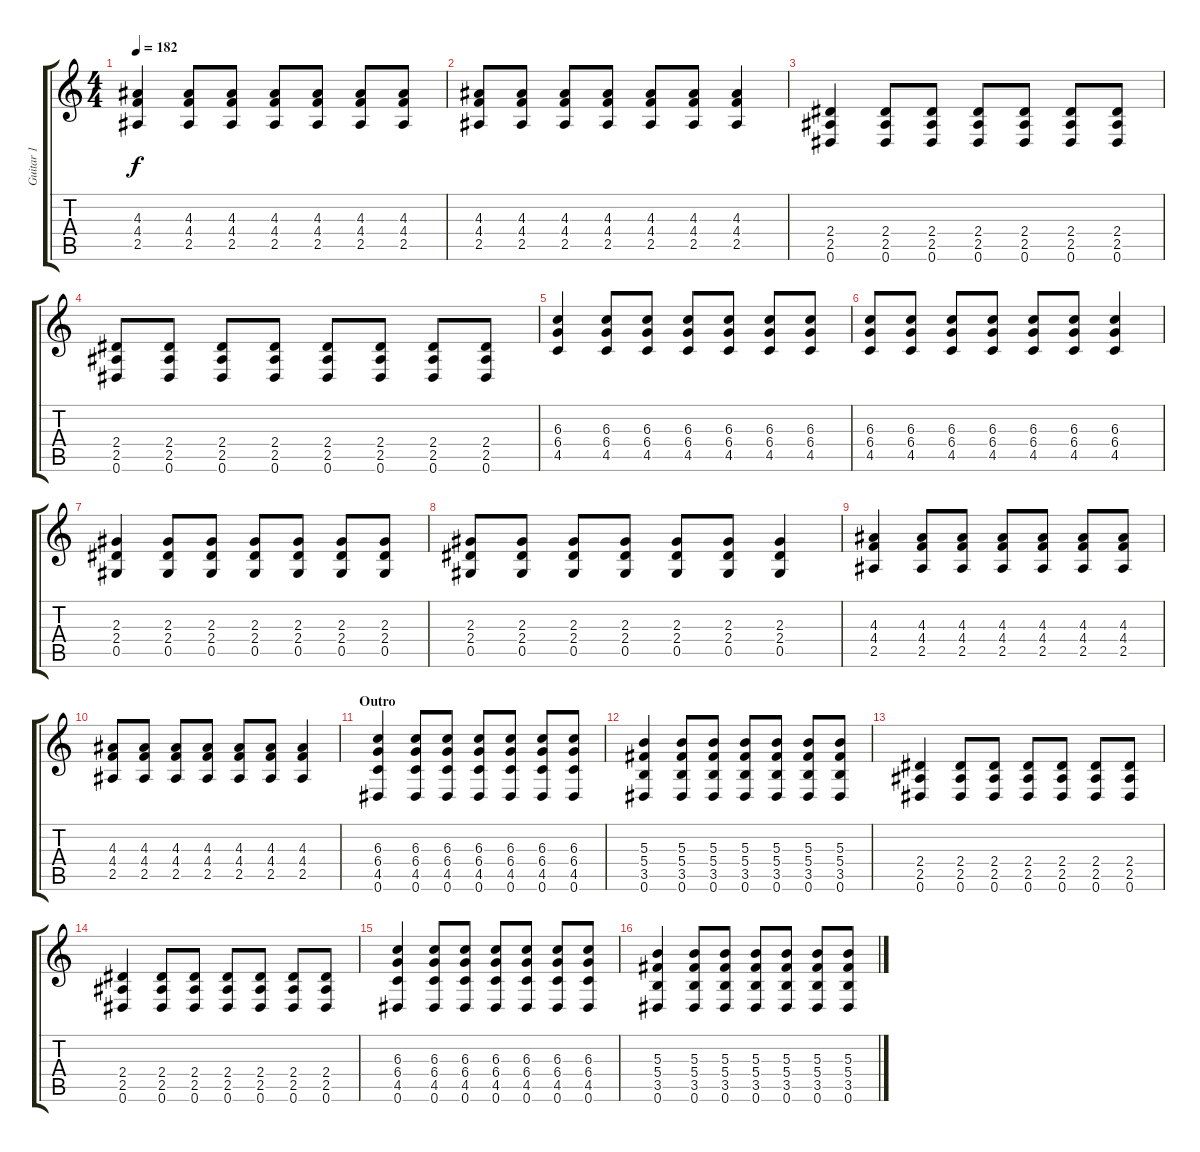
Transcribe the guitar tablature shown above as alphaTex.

\track ("Guitar 1" "Guitar 1") {instrument overdrivenguitar}
\staff {score tabs}
\tuning (Eb4 Bb3 Gb3 Db3 Ab2 Eb2) {hide}
\ts (4 4)
\tempo 182
\clef g2
\ks c
(4.3 4.4 2.5).4{dy f} (4.3 4.4 2.5).8 (4.3 4.4 2.5).8 (4.3 4.4 2.5).8 (4.3 4.4 2.5).8 (4.3 4.4 2.5).8 (4.3 4.4 2.5).8 |
(4.3 4.4 2.5).8 (4.3 4.4 2.5).8 (4.3 4.4 2.5).8 (4.3 4.4 2.5).8 (4.3 4.4 2.5).8 (4.3 4.4 2.5).8 (4.3 4.4 2.5).4 |
(2.4 2.5 0.6).4 (2.4 2.5 0.6).8 (2.4 2.5 0.6).8 (2.4 2.5 0.6).8 (2.4 2.5 0.6).8 (2.4 2.5 0.6).8 (2.4 2.5 0.6).8 |
(2.4 2.5 0.6).8 (2.4 2.5 0.6).8 (2.4 2.5 0.6).8 (2.4 2.5 0.6).8 (2.4 2.5 0.6).8 (2.4 2.5 0.6).8 (2.4 2.5 0.6).8 (2.4 2.5 0.6).8 |
(6.3 6.4 4.5).4 (6.3 6.4 4.5).8 (6.3 6.4 4.5).8 (6.3 6.4 4.5).8 (6.3 6.4 4.5).8 (6.3 6.4 4.5).8 (6.3 6.4 4.5).8 |
(6.3 6.4 4.5).8 (6.3 6.4 4.5).8 (6.3 6.4 4.5).8 (6.3 6.4 4.5).8 (6.3 6.4 4.5).8 (6.3 6.4 4.5).8 (6.3 6.4 4.5).4 |
(2.3 2.4 0.5).4 (2.3 2.4 0.5).8 (2.3 2.4 0.5).8 (2.3 2.4 0.5).8 (2.3 2.4 0.5).8 (2.3 2.4 0.5).8 (2.3 2.4 0.5).8 |
(2.3 2.4 0.5).8 (2.3 2.4 0.5).8 (2.3 2.4 0.5).8 (2.3 2.4 0.5).8 (2.3 2.4 0.5).8 (2.3 2.4 0.5).8 (2.3 2.4 0.5).4 |
(4.3 4.4 2.5).4 (4.3 4.4 2.5).8 (4.3 4.4 2.5).8 (4.3 4.4 2.5).8 (4.3 4.4 2.5).8 (4.3 4.4 2.5).8 (4.3 4.4 2.5).8 |
(4.3 4.4 2.5).8 (4.3 4.4 2.5).8 (4.3 4.4 2.5).8 (4.3 4.4 2.5).8 (4.3 4.4 2.5).8 (4.3 4.4 2.5).8 (4.3 4.4 2.5).4 |
\section ("" "Outro")
(6.3 6.4 4.5 0.6).4 (6.3 6.4 4.5 0.6).8 (6.3 6.4 4.5 0.6).8 (6.3 6.4 4.5 0.6).8 (6.3 6.4 4.5 0.6).8 (6.3 6.4 4.5 0.6).8 (6.3 6.4 4.5 0.6).8 |
(5.3 5.4 3.5 0.6).4 (5.3 5.4 3.5 0.6).8 (5.3 5.4 3.5 0.6).8 (5.3 5.4 3.5 0.6).8 (5.3 5.4 3.5 0.6).8 (5.3 5.4 3.5 0.6).8 (5.3 5.4 3.5 0.6).8 |
(2.4 2.5 0.6).4 (2.4 2.5 0.6).8 (2.4 2.5 0.6).8 (2.4 2.5 0.6).8 (2.4 2.5 0.6).8 (2.4 2.5 0.6).8 (2.4 2.5 0.6).8 |
(2.4 2.5 0.6).4 (2.4 2.5 0.6).8 (2.4 2.5 0.6).8 (2.4 2.5 0.6).8 (2.4 2.5 0.6).8 (2.4 2.5 0.6).8 (2.4 2.5 0.6).8 |
(6.3 6.4 4.5 0.6).4 (6.3 6.4 4.5 0.6).8 (6.3 6.4 4.5 0.6).8 (6.3 6.4 4.5 0.6).8 (6.3 6.4 4.5 0.6).8 (6.3 6.4 4.5 0.6).8 (6.3 6.4 4.5 0.6).8 |
(5.3 5.4 3.5 0.6).4 (5.3 5.4 3.5 0.6).8 (5.3 5.4 3.5 0.6).8 (5.3 5.4 3.5 0.6).8 (5.3 5.4 3.5 0.6).8 (5.3 5.4 3.5 0.6).8 (5.3 5.4 3.5 0.6).8
